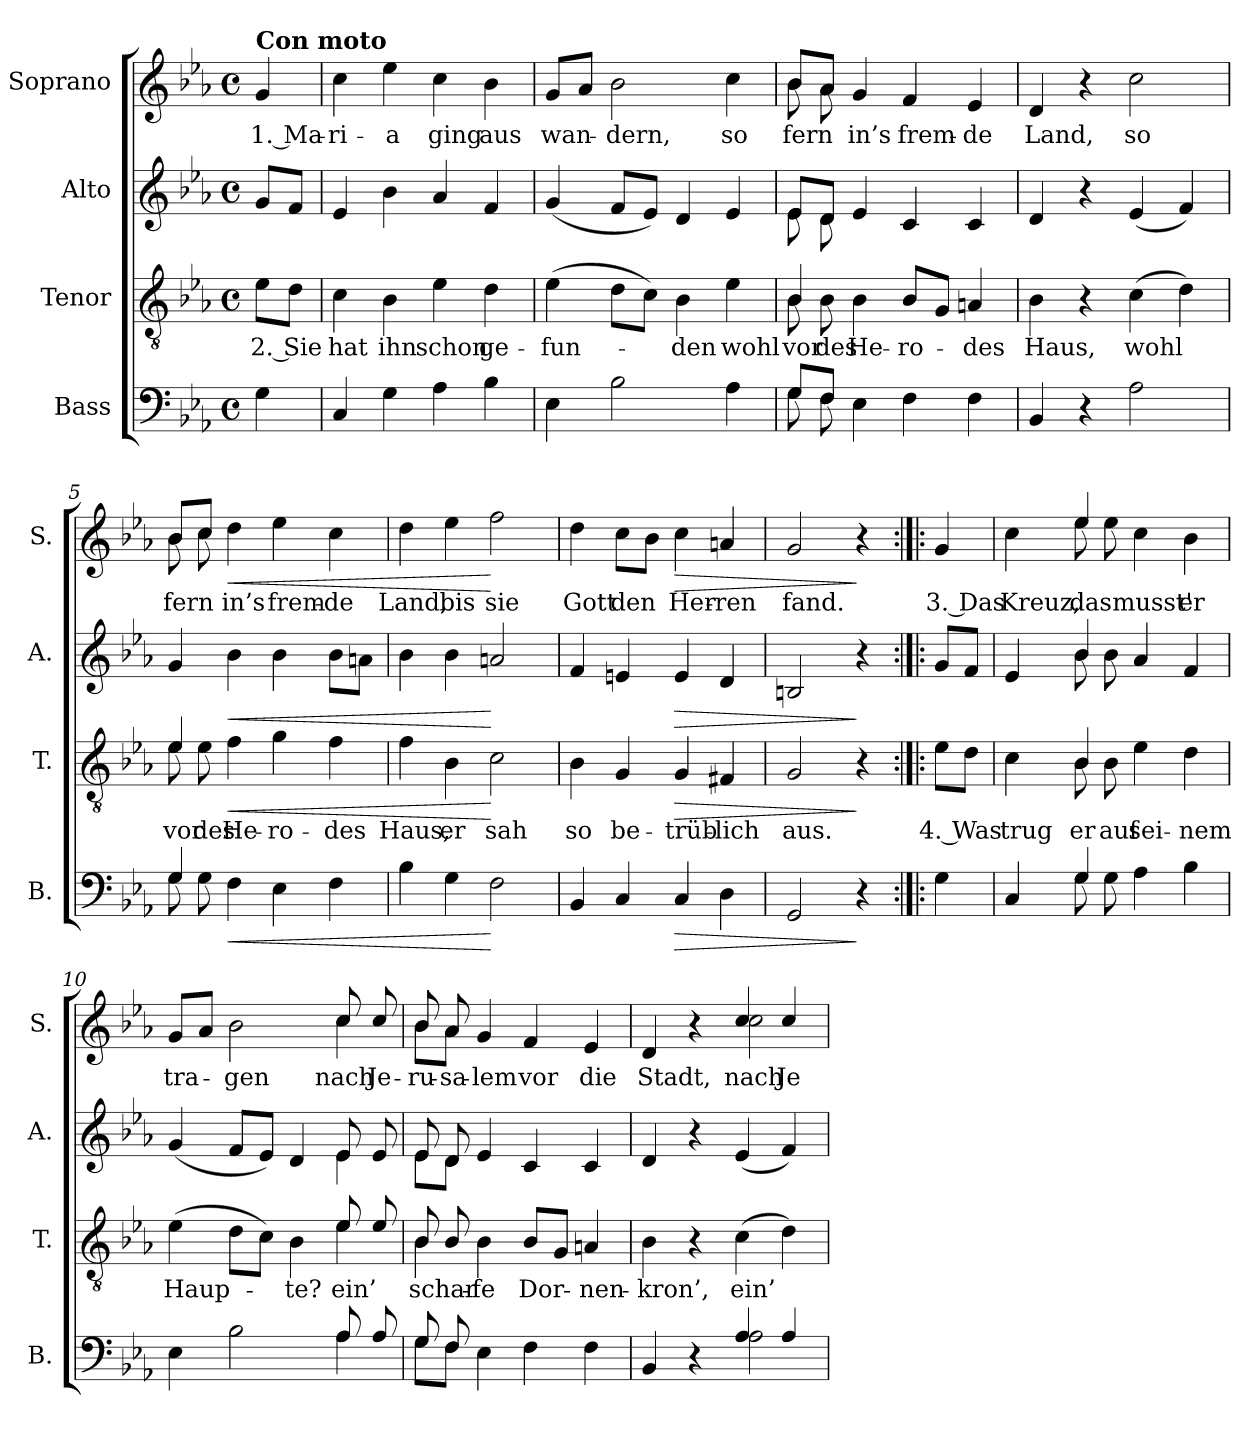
**kern	**dynam	**kern	**text	**dynam	**kern	**dynam	**kern	**text	**dynam
*part4	*part4	*part3	*part3	*part3	*part2	*part2	*part1	*part1	*part1
*staff4	*staff4	*staff3	*staff3	*staff3	*staff2	*staff2	*staff1	*staff1	*staff1
*I"Bass	*	*I"Tenor	*	*	*I"Alto	*	*I"Soprano	*	*
*I'B.	*	*I'T.	*	*	*I'A.	*	*I'S.	*	*
*clefF4	*	*clefGv2	*	*	*clefG2	*	*clefG2	*	*
*k[b-e-a-]	*	*k[b-e-a-]	*	*	*k[b-e-a-]	*	*k[b-e-a-]	*	*
*M4/4	*	*M4/4	*	*	*M4/4	*	*M4/4	*	*
*met(c)	*	*met(c)	*	*	*met(c)	*	*met(c)	*	*
=	=	=	=	=	=	=	=	=	=
!	!	!	!	!	!	!	!LO:TX:a:B:t=Con moto	!	!
!	!	!	!LO:LY:b	!	!	!	!	!LO:LY:b	!
4G\	.	8e-\L	2. Sie	.	8g/L	.	4g/	1. Ma-	.
.	.	8d\J	.	.	8f/J	.	.	.	.
=1	=1	=1	=1	=1	=1	=1	=1	=1	=1
!	!	!	!LO:LY:b	!	!	!	!	!LO:LY:b	!
4C/	.	4c\	hat	.	4e-/	.	4cc\	-ri-	.
!	!	!	!LO:LY:b	!	!	!	!	!LO:LY:b	!
4G\	.	4B-\	ihn	.	4b-\	.	4ee-\	-a	.
!	!	!	!LO:LY:b	!	!	!	!	!LO:LY:b	!
4A-\	.	4e-\	schon	.	4a-/	.	4cc\	ging	.
!	!	!	!LO:LY:b	!	!	!	!	!LO:LY:b	!
4B-\	.	4d\	ge-	.	4f/	.	4b-\	aus	.
=2	=2	=2	=2	=2	=2	=2	=2	=2	=2
!	!	!	!LO:LY:b	!	!	!	!	!LO:LY:b	!
4E-\	.	(4e-\	-fun-	.	(4g/	.	8g/L	wan-	.
.	.	.	.	.	.	.	8a-/J	.	.
!	!	!	!	!	!	!	!	!LO:LY:b	!
2B-\	.	8d\L	.	.	8f/L	.	2b-\	-dern,	.
.	.	8c\J)	.	.	8e-/J)	.	.	.	.
!	!	!	!LO:LY:b	!	!	!	!	!	!
.	.	4B-\	-den	.	4d/	.	.	.	.
!	!	!	!LO:LY:b	!	!	!	!	!LO:LY:b	!
4A-\	.	4e-\	wohl	.	4e-/	.	4cc\	so	.
=3	=3	=3	=3	=3	=3	=3	=3	=3	=3
*^	*	*^	*	*	*	*	*	*	*
!	!	!	!	!	!LO:LY:b	!	!	!	!	!LO:LY:b	!
*	*	*	*	*	*	*	*^	*	*^	*	*
8G/L	8G\	.	4B-/	8B-\	vor	.	8e-/L	8e-\	.	8b-/L	8b-\	fern	.
!	!	!	!	!	!LO:LY:b	!	!	!	!	!	!	!	!
8F/J	8F\	.	.	8B-\	des	.	8d/J	8d\	.	8a-/J	8a-\	.	.
!	!	!	!	!	!LO:LY:b	!	!	!	!	!	!	!LO:LY:b	!
4E-\	4ryy	.	4B-\	4ryy	He-	.	4e-/	4ryy	.	4g/	4ryy	in’s	.
!	!	!	!	!	!LO:LY:b	!	!	!	!	!	!	!LO:LY:b	!
4F\	2ryy	.	8B-/L	2ryy	-ro-	.	4c/	2ryy	.	4f/	2ryy	frem-	.
.	.	.	8G/J	.	.	.	.	.	.	.	.	.	.
!	!	!	!	!	!LO:LY:b	!	!	!	!	!	!	!LO:LY:b	!
4F\	.	.	4An/	.	-des	.	4c/	.	.	4e-/	.	-de	.
*v	*v	*	*	*	*	*	*v	*v	*	*v	*v	*	*
*	*	*v	*v	*	*	*	*	*	*	*
!!LO:LB:g=z
=4	=4	=4	=4	=4	=4	=4	=4	=4	=4
!	!	!	!LO:LY:b	!	!	!	!	!LO:LY:b	!
4BB-/	.	4B-\	Haus,	.	4d/	.	4d/	Land,	.
4r	.	4r	.	.	4r	.	4r	.	.
!	!	!	!LO:LY:b	!	!	!	!	!LO:LY:b	!
2A-\	.	(4c\	wohl	.	(4e-/	.	2cc\	so	.
.	.	4d\)	.	.	4f/)	.	.	.	.
=5	=5	=5	=5	=5	=5	=5	=5	=5	=5
*^	*	*^	*	*	*	*	*	*	*
!	!	!	!	!	!LO:LY:b	!	!	!	!	!LO:LY:b	!
*	*	*	*	*	*	*	*	*	*^	*	*
4G/	8G\	.	4e-/	8e-\	vor	.	4g/	.	8b-/L	8b-\	fern	.
!	!	!	!	!	!LO:LY:b	!	!	!	!	!	!	!
.	8G\	.	.	8e-\	des	.	.	.	8cc/J	8cc\	.	.
!	!	!LO:HP:b	!	!	!LO:LY:b	!LO:HP:b	!	!LO:HP:b	!	!	!LO:LY:b	!LO:HP:b
4F\	2.ryy	<	4f\	4ryy	He-	<	4b-\	<	4dd\	4ryy	in’s	<
!	!	!	!	!	!LO:LY:b	!	!	!	!	!	!LO:LY:b	!
4E-\	.	.	4g\	2ryy	-ro-	.	4b-\	.	4ee-\	2ryy	frem-	.
!	!	!	!	!	!LO:LY:b	!	!	!	!	!	!LO:LY:b	!
4F\	.	.	4f\	.	-des	.	8b-\L	.	4cc\	.	-de	.
.	.	.	.	.	.	.	8an\J	.	.	.	.	.
*v	*v	*	*	*	*	*	*	*	*v	*v	*	*
*	*	*v	*v	*	*	*	*	*	*	*
=6	=6	=6	=6	=6	=6	=6	=6	=6	=6
!	!	!	!LO:LY:b	!	!	!	!	!LO:LY:b	!
4B-\	.	4f\	Haus,	.	4b-\	.	4dd\	Land,	.
!	!	!	!LO:LY:b	!	!	!	!	!LO:LY:b	!
4G\	.	4B-\	er	.	4b-\	.	4ee-\	bis	.
!	!	!	!LO:LY:b	!	!	!	!	!LO:LY:b	!
2F\	[	2c\	sah	[	2an/	[	2ff\	sie	[
=7	=7	=7	=7	=7	=7	=7	=7	=7	=7
!	!	!	!LO:LY:b	!	!	!	!	!LO:LY:b	!
4BB-/	.	4B-\	so	.	4f/	.	4dd\	Gott	.
!	!	!	!LO:LY:b	!	!	!	!	!LO:LY:b	!
4C/	.	4G/	be-	.	4en/	.	8cc\L	den	.
.	.	.	.	.	.	.	8b-\J	.	.
!	!LO:HP:b	!	!LO:LY:b	!LO:HP:b	!	!LO:HP:b	!	!LO:LY:b	!LO:HP:b
4C/	>	4G/	-trüb-	>	4e/	>	4cc\	Her-	>
!	!	!	!LO:LY:b	!	!	!	!	!LO:LY:b	!
4D\	.	4F#X/	-lich	.	4d/	.	4an/	-ren	.
=8	=8	=8	=8	=8	=8	=8	=8	=8	=8
!	!	!	!LO:LY:b	!	!	!	!	!LO:LY:b	!
2GG/	.	2G/	aus.	.	2Bn/	.	2g/	fand.	.
4r	]	4r	.	]	4r	]	4r	.	]
!!LO:LB:g=z
=8X1:|!|:	=8X1:|!|:	=8X1:|!|:	=8X1:|!|:	=8X1:|!|:	=8X1:|!|:	=8X1:|!|:	=8X1:|!|:	=8X1:|!|:	=8X1:|!|:
!	!	!	!LO:LY:b	!	!	!	!	!LO:LY:b	!
4G\	.	8e-\L	4. Was	.	8g/L	.	4g/	3. Das	.
.	.	8d\J	.	.	8f/J	.	.	.	.
=9	=9	=9	=9	=9	=9	=9	=9	=9	=9
*^	*	*	*	*	*	*	*	*	*
!	!	!	!	!LO:LY:b	!	!	!	!	!LO:LY:b	!
*	*	*	*^	*	*	*^	*	*^	*	*
4C/	4ryy	.	4c\	4ryy	trug	.	4e-/	4ryy	.	4cc\	4ryy	Kreuz,	.
!	!	!	!	!	!LO:LY:b	!	!	!	!	!	!	!LO:LY:b	!
4G/	8G\	.	4B-/	8B-\	er	.	4b-/	8b-\	.	4ee-/	8ee-\	das	.
!	!	!	!	!	!LO:LY:b	!	!	!	!	!	!	!	!
.	8G\	.	.	8B-\	auf	.	.	8b-\	.	.	8ee-\	.	.
!	!	!	!	!	!LO:LY:b	!	!	!	!	!	!	!LO:LY:b	!
4A-\	2ryy	.	4e-\	2ryy	sei-	.	4a-/	2ryy	.	4cc\	2ryy	musst'	.
!	!	!	!	!	!LO:LY:b	!	!	!	!	!	!	!LO:LY:b	!
4B-\	.	.	4d\	.	-nem	.	4f/	.	.	4b-\	.	er	.
=10	=10	=10	=10	=10	=10	=10	=10	=10	=10	=10	=10	=10	=10
!	!	!	!	!	!LO:LY:b	!	!	!	!	!	!	!LO:LY:b	!
4E-\	2.ryy	.	(4e-\	2.ryy	Haup-	.	(4g/	2.ryy	.	8g/L	2.ryy	tra-	.
.	.	.	.	.	.	.	.	.	.	8a-/J	.	.	.
!	!	!	!	!	!	!	!	!	!	!	!	!LO:LY:b	!
2B-\	.	.	8d\L	.	.	.	8f/L	.	.	2b-\	.	-gen	.
.	.	.	8c\J)	.	.	.	8e-/J)	.	.	.	.	.	.
!	!	!	!	!	!LO:LY:b	!	!	!	!	!	!	!	!
.	.	.	4B-\	.	-te?	.	4d/	.	.	.	.	.	.
!	!	!	!	!	!LO:LY:b	!	!	!	!	!	!	!LO:LY:b	!
8A-/	4A-\	.	8e-/	4e-\	ein’	.	8e-/	4e-\	.	8cc/	4cc\	nach	.
!	!	!	!	!	!	!	!	!	!	!	!	!LO:LY:b	!
8A-/	.	.	8e-/	.	.	.	8e-/	.	.	8cc/	.	Je-	.
=11	=11	=11	=11	=11	=11	=11	=11	=11	=11	=11	=11	=11	=11
!	!	!	!	!	!LO:LY:b	!	!	!	!	!	!	!LO:LY:b	!
8G/	8G\L	.	8B-/	4B-\	schar-	.	8e-/	8e-\L	.	8b-/	8b-\L	-ru-	.
!	!	!	!	!	!	!	!	!	!	!	!	!LO:LY:b	!
8F/	8F\J	.	8B-/	.	.	.	8d/	8d\J	.	8a-/	8a-\J	-sa-	.
!	!	!	!	!	!LO:LY:b	!	!	!	!	!	!	!LO:LY:b	!
4E-\	2.ryy	.	4B-\	2.ryy	-fe	.	4e-/	2.ryy	.	4g/	4ryy	-lem	.
!	!	!	!	!	!LO:LY:b	!	!	!	!	!	!	!LO:LY:b	!
4F\	.	.	8B-/L	.	Dor-	.	4c/	.	.	4f/	2ryy	vor	.
.	.	.	8G/J	.	.	.	.	.	.	.	.	.	.
!	!	!	!	!	!LO:LY:b	!	!	!	!	!	!	!LO:LY:b	!
4F\	.	.	4An/	.	-nen-	.	4c/	.	.	4e-/	.	die	.
*	*	*	*v	*v	*	*	*	*	*	*	*	*	*
*	*	*	*	*	*	*v	*v	*	*	*	*	*
!!LO:PB:g=z	!!
=12	=12	=12	=12	=12	=12	=12	=12	=12	=12	=12	=12
!	!	!	!	!LO:LY:b	!	!	!	!	!	!LO:LY:b	!
4BB-/	2ryy	.	4B-\	-kron’,	.	4d/	.	4d/	2ryy	Stadt,	.
4r	.	.	4r	.	.	4r	.	4r	.	.	.
!	!	!	!	!LO:LY:b	!	!	!	!	!	!LO:LY:b	!
4A-/	2A-\	.	(4c\	ein’	.	(4e-/	.	4cc/	2cc\	nach	.
!	!	!	!	!	!	!	!	!	!	!LO:LY:b	!
4A-/	.	.	4d\)	.	.	4f/)	.	4cc/	.	Je-	.
*v	*v	*	*	*	*	*	*	*v	*v	*	*
=	=	=	=	=	=	=	=	=	=
*-	*-	*-	*-	*-	*-	*-	*-	*-	*-
